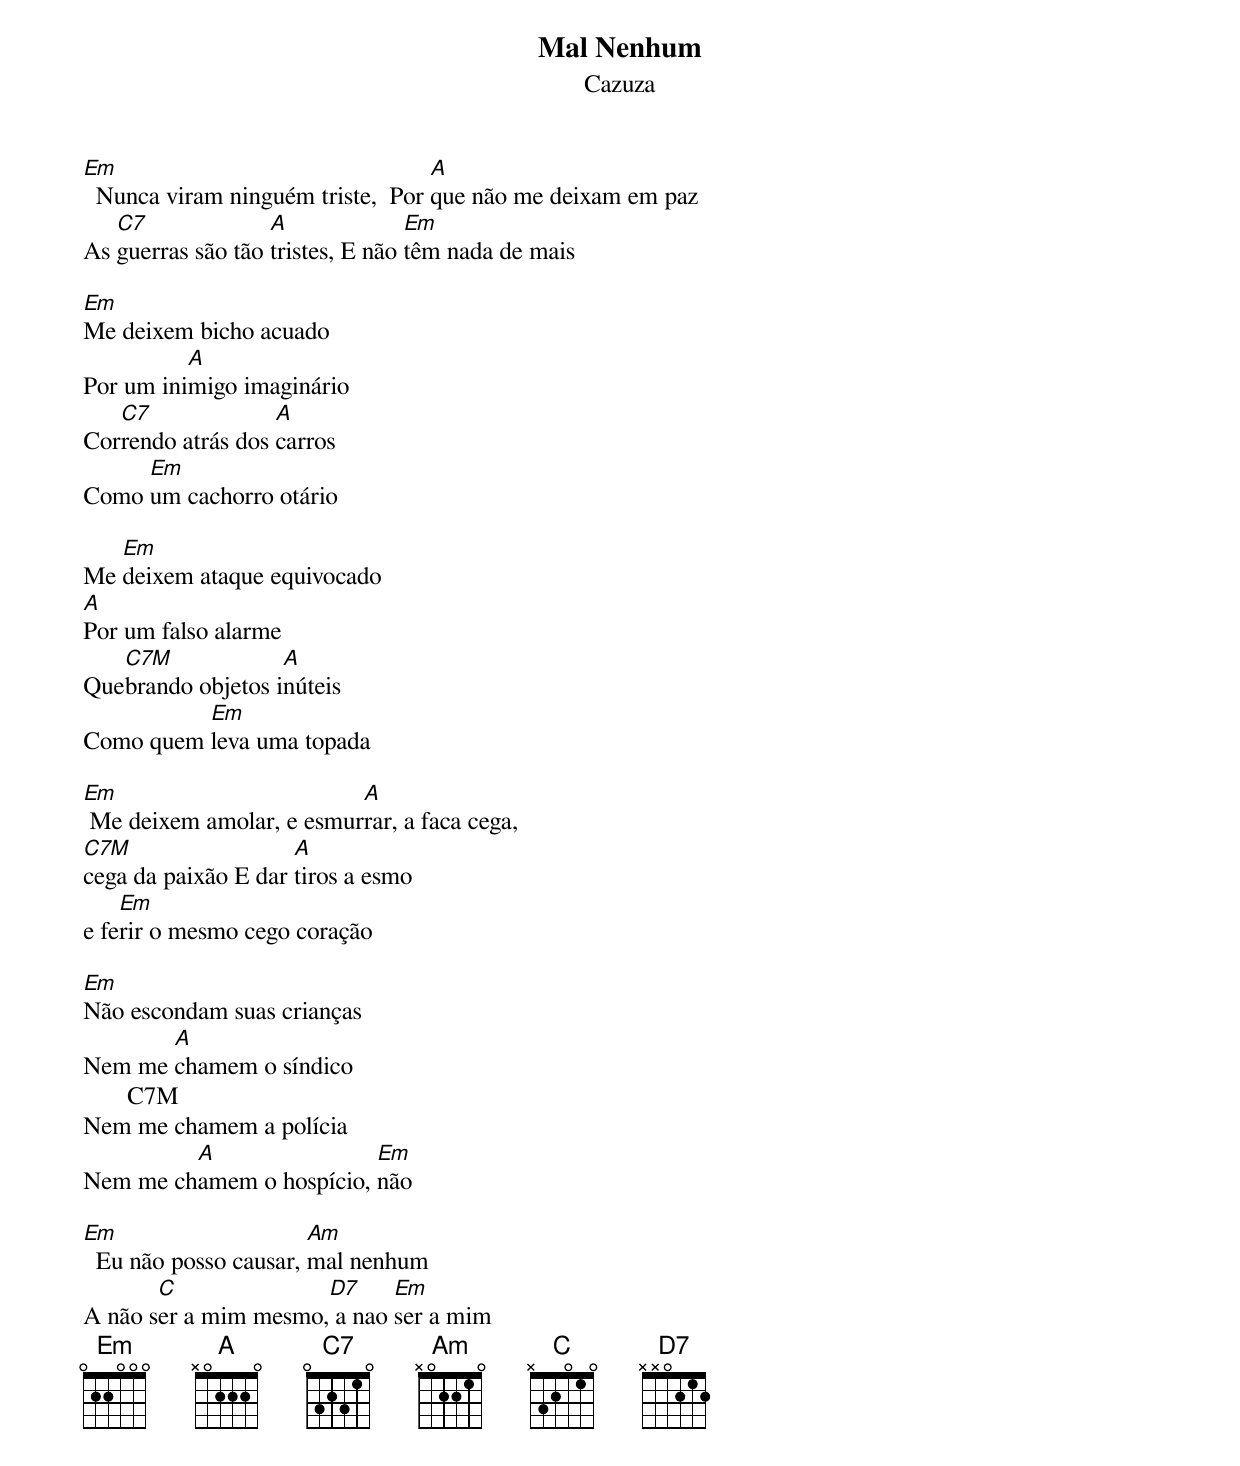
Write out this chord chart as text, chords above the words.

Mal Nenhum
Cazuza

Em                                 A
  Nunca viram ninguém triste,  Por que não me deixam em paz
   C7              A              Em
As guerras são tão tristes, E não têm nada de mais

Em
Me deixem bicho acuado
          A
Por um inimigo imaginário
   C7              A
Correndo atrás dos carros
     Em
Como um cachorro otário

   Em
Me deixem ataque equivocado
A
Por um falso alarme
   C7M             A
Quebrando objetos inúteis
          Em
Como quem leva uma topada

Em                        A
 Me deixem amolar, e esmurrar, a faca cega,
C7M                  A
cega da paixão E dar tiros a esmo
    Em
e ferir o mesmo cego coração

Em
Não escondam suas crianças
       A
Nem me chamem o síndico
       C7M
Nem me chamem a polícia
         A                Em
Nem me chamem o hospício, não

Em                     Am
  Eu não posso causar, mal nenhum
       C              D7     Em
A não ser a mim mesmo, a nao ser a mim
